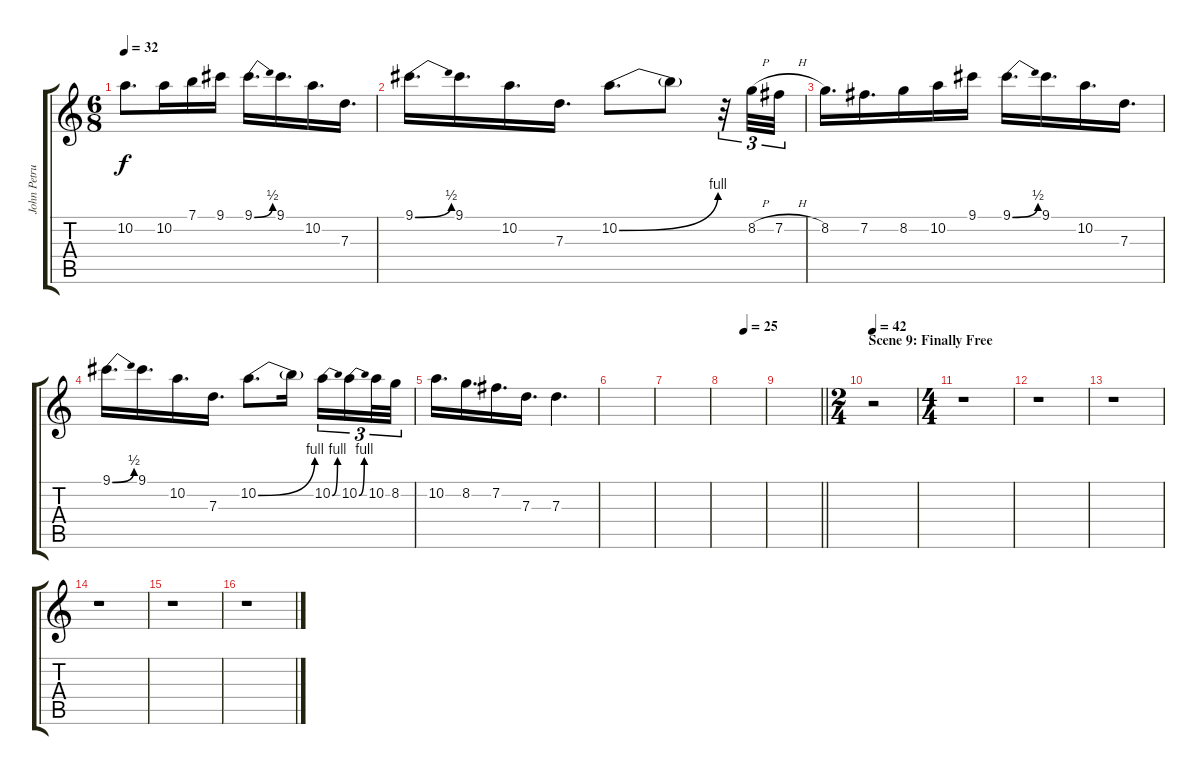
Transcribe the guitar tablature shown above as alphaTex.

\track ("John Petrucci" "John Petru") {instrument acousticguitarsteel}
\staff {score tabs}
\tuning (E4 B3 G3 D3 A2 E2) {hide}
\ts (6 8)
\tempo 32
\clef g2
\ks c
10.2.8{d dy f} 10.2.16 7.1.16 9.1.16 9.1{be (bend 0 0 60 2)}.16{d} 9.1.16{d} 10.2.16{d} 7.3.16{d} |
9.1{be (bend 0 0 60 2)}.16{d} 9.1.16{d} 10.2.16{d} 7.3.16{d} 10.2{be (bend 0 0 60 4)}.8{d} 10.2{t}.8 r.32{tu (3 2)} 8.2{h}.32{tu (3 2)} 7.2{h}.32{tu (3 2)} |
8.2.16{d} 7.2.16{d} 8.2.16 10.2.16 9.1.16 9.1{be (bend 0 0 60 2)}.16{d} 9.1.16{d} 10.2.16{d} 7.3.16{d} |
9.1{be (bend 0 0 60 2)}.16{d} 9.1.16{d} 10.2.16{d} 7.3.16{d} 10.2{be (bend 0 0 60 4)}.8{d} 10.2{t}.16{beam splitsecondary} 10.2{be (bend 0 0 60 4)}.16{tu (3 2)} 10.2{be (bend 0 0 60 4)}.16{tu (3 2)} 10.2.32{tu (3 2)} 8.2.32{tu (3 2)} |
10.2.16{d} 8.2.16{d} 7.2.16{d} 7.3.16{d} 7.3.4{d} |
|
|
\tempo (25 0.5)
|
\barLineRight lightlight
|
\ts (2 4)
\section ("" "Scene 9: Finally Free")
\tempo 42
r.2 |
\ts (4 4)
r.1 |
r.1 |
r.1 |
r.1 |
r.1 |
r.1
